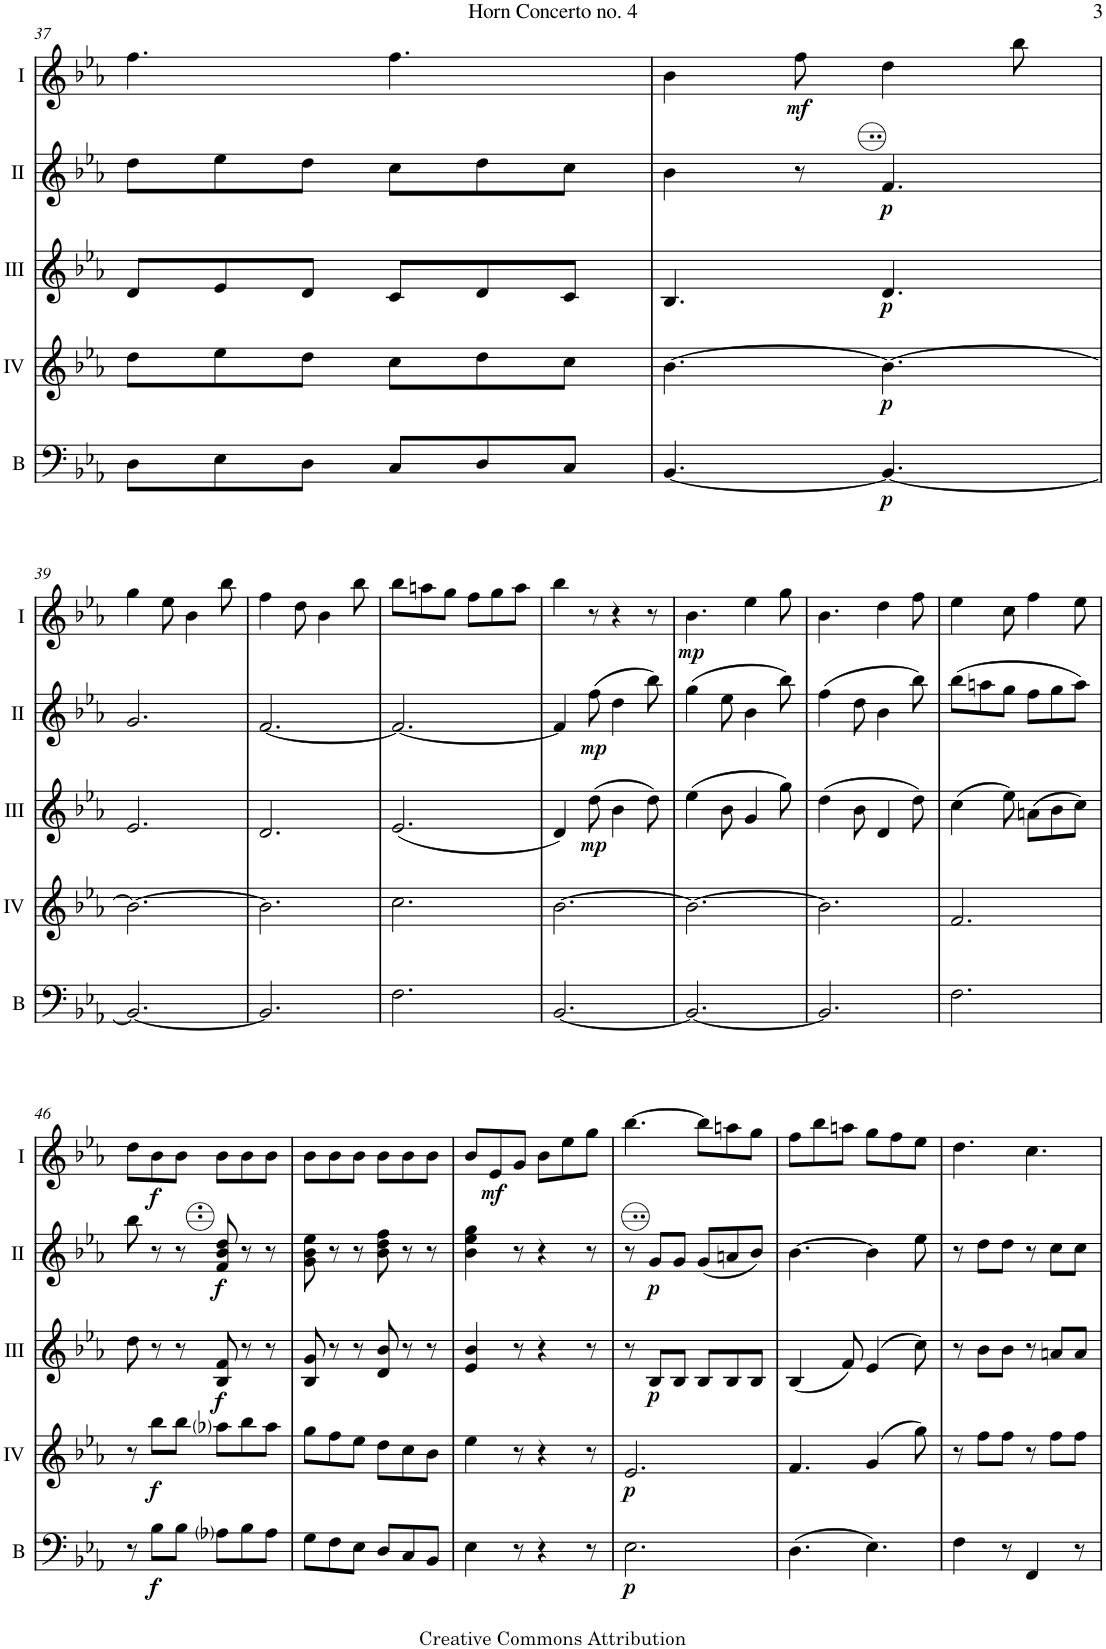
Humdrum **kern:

**kern	**dynam	**kern	**dynam	**kern	**dynam	**kern	**dynam	**kern	**dynam
*part5	*part5	*part4	*part4	*part3	*part3	*part2	*part2	*part1	*part1
*staff5	*staff5	*staff4	*staff4	*staff3	*staff3	*staff2	*staff2	*staff1	*staff1
*I"Bass	*	*I"Acc. 4	*	*I"Acc. 3	*	*I"Acc. 2	*	*I"Acc. 1	*
*I'B	*	*	*	*	*	*	*	*	*
!!LO:PB:g=z
*clefF4	*	*clefG2	*	*clefG2	*	*clefG2	*	*clefG2	*
*Trd7c12	*	*Trd7c12	*	*	*	*	*	*Trd7c12	*
*k[b-e-a-]	*	*k[b-e-a-]	*	*k[b-e-a-]	*	*k[b-e-a-]	*	*k[b-e-a-]	*
*M6/8	*	*M6/8	*	*M6/8	*	*M6/8	*	*M6/8	*
=37	=37	=37	=37	=37	=37	=37	=37	=37	=37
8D\L	.	8dd\L	.	8d/L	.	8dd\L	.	4.ff\	.
8E-\	.	8ee-\	.	8e-/	.	8ee-\	.	.	.
8D\J	.	8dd\J	.	8d/J	.	8dd\J	.	.	.
8C/L	.	8cc\L	.	8c/L	.	8cc\L	.	4.ff\	.
8D/	.	8dd\	.	8d/	.	8dd\	.	.	.
8C/J	.	8cc\J	.	8c/J	.	8cc\J	.	.	.
=38	=38	=38	=38	=38	=38	=38	=38	=38	=38
[4.BB-/	.	[4.b-\	.	4.B-/	.	4b-\	.	4b-\	.
!	!	!	!	!	!	!	!	!	!LO:DY:b
.	.	.	.	.	.	8r	.	8ff\	mf
!	!LO:DY:b	!	!LO:DY:b	!	!LO:DY:b	!	!LO:DY:b	!	!
4.BB-/_	p	4.b-\_	p	4.d/	p	4.f/	p	4dd\	.
.	.	.	.	.	.	.	.	8bb-\	.
!!LO:LB:g=z
=39	=39	=39	=39	=39	=39	=39	=39	=39	=39
2.BB-/_	.	2.b-\_	.	2.e-/	.	2.g/	.	4gg\	.
.	.	.	.	.	.	.	.	8ee-\	.
.	.	.	.	.	.	.	.	4b-\	.
.	.	.	.	.	.	.	.	8bb-\	.
=40	=40	=40	=40	=40	=40	=40	=40	=40	=40
2.BB-/]	.	2.b-\]	.	2.d/	.	[2.f/	.	4ff\	.
.	.	.	.	.	.	.	.	8dd\	.
.	.	.	.	.	.	.	.	4b-\	.
.	.	.	.	.	.	.	.	8bb-\	.
=41	=41	=41	=41	=41	=41	=41	=41	=41	=41
2.F\	.	2.cc\	.	(2.e-/	.	2.f/_	.	8bb-\L	.
.	.	.	.	.	.	.	.	8aan\	.
.	.	.	.	.	.	.	.	8gg\J	.
.	.	.	.	.	.	.	.	8ff\L	.
.	.	.	.	.	.	.	.	8gg\	.
.	.	.	.	.	.	.	.	8aa\J	.
=42	=42	=42	=42	=42	=42	=42	=42	=42	=42
[2.BB-/	.	[2.b-\	.	4d/)	.	4f/]	.	4bb-\	.
!	!	!	!	!	!LO:DY:b	!	!LO:DY:b	!	!
.	.	.	.	(8dd\	mp	(8ff\	mp	8r	.
.	.	.	.	4b-\	.	4dd\	.	4r	.
.	.	.	.	8dd\)	.	8bb-\)	.	8r	.
=43	=43	=43	=43	=43	=43	=43	=43	=43	=43
!	!	!	!	!	!	!	!	!	!LO:DY:b
2.BB-/_	.	2.b-\_	.	(4ee-\	.	(4gg\	.	4.b-\	mp
.	.	.	.	8b-\	.	8ee-\	.	.	.
.	.	.	.	4g/	.	4b-\	.	4ee-\	.
.	.	.	.	8gg\)	.	8bb-\)	.	8gg\	.
=44	=44	=44	=44	=44	=44	=44	=44	=44	=44
2.BB-/]	.	2.b-\]	.	(4dd\	.	(4ff\	.	4.b-\	.
.	.	.	.	8b-\	.	8dd\	.	.	.
.	.	.	.	4d/	.	4b-\	.	4dd\	.
.	.	.	.	8dd\)	.	8bb-\)	.	8ff\	.
=45	=45	=45	=45	=45	=45	=45	=45	=45	=45
2.F\	.	2.f/	.	(4cc\	.	(8bb-\L	.	4ee-\	.
.	.	.	.	.	.	8aan\	.	.	.
.	.	.	.	8ee-\)	.	8gg\J	.	8cc\	.
.	.	.	.	(8an\L	.	8ff\L	.	4ff\	.
.	.	.	.	8b-\	.	8gg\	.	.	.
.	.	.	.	8cc\J)	.	8aa\J)	.	8ee-\	.
!!LO:LB:g=z
=46	=46	=46	=46	=46	=46	=46	=46	=46	=46
8r	.	8r	.	8dd\	.	8bb-\	.	8dd\L	.
!	!LO:DY:b	!	!LO:DY:b	!	!	!	!	!	!LO:DY:b
8B-\L	f	8bb-\L	f	8r	.	8r	.	8b-\	f
8B-\J	.	8bb-\J	.	8r	.	8r	.	8b-\J	.
!	!	!	!	!	!LO:DY:b	!	!LO:DY:b	!	!
8A-i\L	.	8aa-i\L	.	8B-/ 8f/	f	8f/ 8b-/ 8dd/	f	8b-\L	.
8B-\	.	8bb-\	.	8r	.	8r	.	8b-\	.
8A-\J	.	8aa-\J	.	8r	.	8r	.	8b-\J	.
=47	=47	=47	=47	=47	=47	=47	=47	=47	=47
8G\L	.	8gg\L	.	8B-/ 8g/	.	8g\ 8b-\ 8ee-\	.	8b-\L	.
8F\	.	8ff\	.	8r	.	8r	.	8b-\	.
8E-\J	.	8ee-\J	.	8r	.	8r	.	8b-\J	.
8D/L	.	8dd\L	.	8d/ 8b-/	.	8b-\ 8dd\ 8ff\	.	8b-\L	.
8C/	.	8cc\	.	8r	.	8r	.	8b-\	.
8BB-/J	.	8b-\J	.	8r	.	8r	.	8b-\J	.
=48	=48	=48	=48	=48	=48	=48	=48	=48	=48
4E-\	.	4ee-\	.	4e-/ 4b-/	.	4b-\ 4ee-\ 4gg\	.	8b-/L	.
!	!	!	!	!	!	!	!	!	!LO:DY:b
.	.	.	.	.	.	.	.	8e-/	mf
8r	.	8r	.	8r	.	8r	.	8g/J	.
4r	.	4r	.	4r	.	4r	.	8b-\L	.
.	.	.	.	.	.	.	.	8ee-\	.
8r	.	8r	.	8r	.	8r	.	8gg\J	.
=49	=49	=49	=49	=49	=49	=49	=49	=49	=49
!	!LO:DY:b	!	!LO:DY:b	!	!	!	!	!	!
2.E-\	p	2.e-/	p	8r	.	8r	.	[4.bb-\	.
!	!	!	!	!	!LO:DY:b	!	!LO:DY:b	!	!
.	.	.	.	8B-/L	p	8g/L	p	.	.
.	.	.	.	8B-/J	.	8g/J	.	.	.
.	.	.	.	8B-/L	.	(8g/L	.	8bb-\L]	.
.	.	.	.	8B-/	.	8an/	.	8aan\	.
.	.	.	.	8B-/J	.	8b-/J)	.	8gg\J	.
=50	=50	=50	=50	=50	=50	=50	=50	=50	=50
(4.D\	.	4.f/	.	(4B-/	.	[4.b-\	.	8ff\L	.
.	.	.	.	.	.	.	.	8bb-\	.
.	.	.	.	8f/)	.	.	.	8aan\J	.
4.E-\)	.	(4g/	.	(4e-/	.	4b-\]	.	8gg\L	.
.	.	.	.	.	.	.	.	8ff\	.
.	.	8gg\)	.	8cc\)	.	8ee-\	.	8ee-\J	.
=51	=51	=51	=51	=51	=51	=51	=51	=51	=51
4F\	.	8r	.	8r	.	8r	.	4.dd\	.
.	.	8ff\L	.	8b-\L	.	8dd\L	.	.	.
8r	.	8ff\J	.	8b-\J	.	8dd\J	.	.	.
4FF/	.	8r	.	8r	.	8r	.	4.cc\	.
.	.	8ff\L	.	8an/L	.	8cc\L	.	.	.
8r	.	8ff\J	.	8a/J	.	8cc\J	.	.	.
=	=	=	=	=	=	=	=	=	=
*-	*-	*-	*-	*-	*-	*-	*-	*-	*-
